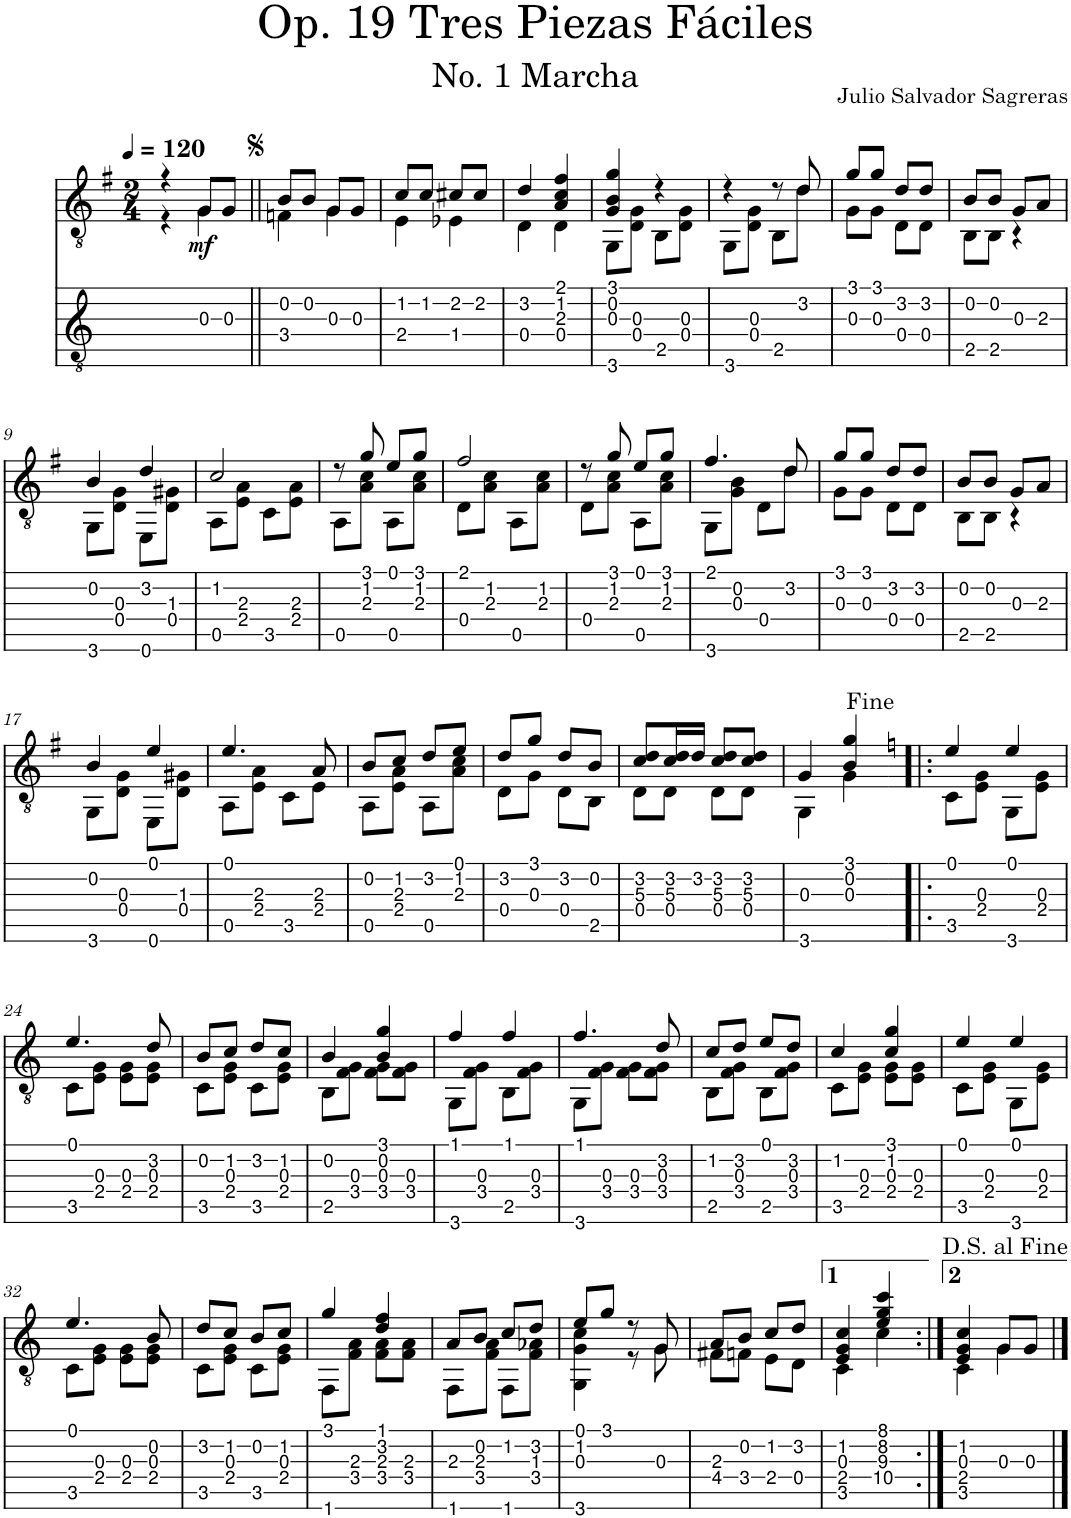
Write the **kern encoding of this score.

**kern	**kern	**dynam
*part1	*part1	*part1
*staff2	*staff1	*staff1/2
*I"Classical Guitar	*	*
*I'Guit.	*	*
*stria6	*	*
*clefGv2	*clefGv2	*
*k[f#]	*k[f#]	*
*G:	*G:	*
*M2/4	*M2/4	*
*MM120	*MM120	*
=1	=1	=1
*^	*^	*
4r	4r	4r	4r	.
!	!	!	!	!LO:DY:b
4G	8GL	4G\	8G/L	mf
.	8GJ	.	8G/J	.
=2||	=2||	=2||	=2||	=2||
8BL	4Fn	8B/L	4Fn\	.
8BJ	.	8B/J	.	.
8GL	4G	8G/L	4G\	.
8GJ	.	8G/J	.	.
=3	=3	=3	=3	=3
8cL	4E	8c/L	4E\	.
8cJ	.	8c/J	.	.
8c#XL	4E-	8c#X/L	4E-X\	.
8c#J	.	8c#/J	.	.
=4	=4	=4	=4	=4
4d	4D	4d/	4D\	.
4A 4c 4f#	4D	4A/ 4c/ 4f#/	4D\	.
=5	=5	=5	=5	=5
4G 4B 4g	8GGL	4G/ 4B/ 4g/	8GG\L	.
.	8D/ 8G/J	.	8D\ 8G\J	.
4r	8BBL	4r	8BB\L	.
.	8D/ 8G/J	.	8D\ 8G\J	.
=6	=6	=6	=6	=6
4r	8GGL	4r	8GG\L	.
.	8D/ 8G/J	.	8D\ 8G\J	.
8r	8BBL	8r	8BB\L	.
8d	8dJ	8d/	8d\J	.
=7	=7	=7	=7	=7
8gL	8GL	8g/L	8G\L	.
8gJ	8GJ	8g/J	8G\J	.
8dL	8DL	8d/L	8D\L	.
8dJ	8DJ	8d/J	8D\J	.
=8	=8	=8	=8	=8
8BL	8BBL	8B/L	8BB\L	.
8BJ	8BBJ	8B/J	8BB\J	.
8GL	4r	8G/L	4r	.
8AJ	.	8A/J	.	.
!!LO:LB:g=z	!!
=9	=9	=9	=9	=9
4B	8GGL	4B/	8GG\L	.
.	8D/ 8G/J	.	8D\ 8G\J	.
4d	8EEL	4d/	8EE\L	.
.	8D/ 8G#X/J	.	8D\ 8G#X\J	.
=10	=10	=10	=10	=10
2c	8AAL	2c/	8AA\L	.
.	8E/ 8A/J	.	8E\ 8A\J	.
.	8CL	.	8C\L	.
.	8E/ 8A/J	.	8E\ 8A\J	.
=11	=11	=11	=11	=11
8r	8AAL	8r	8AA\L	.
8g	8A/ 8c/J	8g/	8A\ 8c\J	.
8eL	8AAL	8e/L	8AA\L	.
8gJ	8A/ 8c/J	8g/J	8A\ 8c\J	.
=12	=12	=12	=12	=12
2f#	8DL	2f#/	8D\L	.
.	8A/ 8c/J	.	8A\ 8c\J	.
.	8AAL	.	8AA\L	.
.	8A/ 8c/J	.	8A\ 8c\J	.
=13	=13	=13	=13	=13
8r	8DL	8r	8D\L	.
8g	8A/ 8c/J	8g/	8A\ 8c\J	.
8eL	8AAL	8e/L	8AA\L	.
8gJ	8A/ 8c/J	8g/J	8A\ 8c\J	.
=14	=14	=14	=14	=14
4.f#	8GGL	4.f#/	8GG\L	.
.	8G/ 8B/J	.	8G\ 8B\J	.
.	8DL	.	8D\L	.
8d	8dJ	8d/	8d\J	.
=15	=15	=15	=15	=15
8gL	8GL	8g/L	8G\L	.
8gJ	8GJ	8g/J	8G\J	.
8dL	8DL	8d/L	8D\L	.
8dJ	8DJ	8d/J	8D\J	.
=16	=16	=16	=16	=16
8BL	8BBL	8B/L	8BB\L	.
8BJ	8BBJ	8B/J	8BB\J	.
8GL	4r	8G/L	4r	.
8AJ	.	8A/J	.	.
!!LO:LB:g=z	!!
=17	=17	=17	=17	=17
4B	8GGL	4B/	8GG\L	.
.	8D/ 8G/J	.	8D\ 8G\J	.
4e	8EEL	4e/	8EE\L	.
.	8D/ 8G#X/J	.	8D\ 8G#X\J	.
=18	=18	=18	=18	=18
4.e	8AAL	4.e/	8AA\L	.
.	8E/ 8A/J	.	8E\ 8A\J	.
.	8CL	.	8C\L	.
8A	8EJ	8A/	8E\J	.
=19	=19	=19	=19	=19
8BL	8AAL	8B/L	8AA\L	.
8cJ	8E/ 8A/J	8c/J	8E\ 8A\J	.
8dL	8AAL	8d/L	8AA\L	.
8eJ	8A/ 8c/J	8e/J	8A\ 8c\J	.
=20	=20	=20	=20	=20
8dL	8DL	8d/L	8D\L	.
8gJ	8GJ	8g/J	8G\J	.
8dL	8DL	8d/L	8D\L	.
8BJ	8BBJ	8B/J	8BB\J	.
=21	=21	=21	=21	=21
8c\ 8d\L	8DL	8c/ 8d/L	8D\L	.
16c\ 16d\L	8DJ	16c/ 16d/L	8D\J	.
16dJJ	.	16d/JJ	.	.
8c\ 8d\L	8DL	8c/ 8d/L	8D\L	.
8c\ 8d\J	8DJ	8c/ 8d/J	8D\J	.
=22	=22	=22	=22	=22
4G	4GG	4G/	4GG\	.
4B 4g	4G	4B/ 4g/	4G\	.
=23!|:	=23!|:	=23!|:	=23!|:	=23!|:
*k[]	*	*k[]	*	*
*C:	*	*C:	*	*
4e	8CL	4e/	8C\L	.
.	8E/ 8G/J	.	8E\ 8G\J	.
4e	8GGL	4e/	8GG\L	.
.	8E/ 8G/J	.	8E\ 8G\J	.
!!LO:LB:g=z	!!
=24	=24	=24	=24	=24
4.e	8CL	4.e/	8C\L	.
.	8E/ 8G/J	.	8E\ 8G\J	.
.	8E/ 8G/L	.	8E\ 8G\L	.
8d	8E/ 8G/J	8d/	8E\ 8G\J	.
=25	=25	=25	=25	=25
8BL	8CL	8B/L	8C\L	.
8cJ	8E/ 8G/J	8c/J	8E\ 8G\J	.
8dL	8CL	8d/L	8C\L	.
8cJ	8E/ 8G/J	8c/J	8E\ 8G\J	.
=26	=26	=26	=26	=26
4B	8BBL	4B/	8BB\L	.
.	8F/ 8G/J	.	8F\ 8G\J	.
4B 4g	8F/ 8G/L	4B/ 4g/	8F\ 8G\L	.
.	8F/ 8G/J	.	8F\ 8G\J	.
=27	=27	=27	=27	=27
4f	8GGL	4f/	8GG\L	.
.	8F/ 8G/J	.	8F\ 8G\J	.
4f	8BBL	4f/	8BB\L	.
.	8F/ 8G/J	.	8F\ 8G\J	.
=28	=28	=28	=28	=28
4.f	8GGL	4.f/	8GG\L	.
.	8F/ 8G/J	.	8F\ 8G\J	.
.	8F/ 8G/L	.	8F\ 8G\L	.
8d	8F/ 8G/J	8d/	8F\ 8G\J	.
=29	=29	=29	=29	=29
8cL	8BBL	8c/L	8BB\L	.
8dJ	8F/ 8G/J	8d/J	8F\ 8G\J	.
8eL	8BBL	8e/L	8BB\L	.
8dJ	8F/ 8G/J	8d/J	8F\ 8G\J	.
=30	=30	=30	=30	=30
4c	8CL	4c/	8C\L	.
.	8E/ 8G/J	.	8E\ 8G\J	.
4c 4g	8E/ 8G/L	4c/ 4g/	8E\ 8G\L	.
.	8E/ 8G/J	.	8E\ 8G\J	.
=31	=31	=31	=31	=31
4e	8CL	4e/	8C\L	.
.	8E/ 8G/J	.	8E\ 8G\J	.
4e	8GGL	4e/	8GG\L	.
.	8E/ 8G/J	.	8E\ 8G\J	.
!!LO:LB:g=z	!!
=32	=32	=32	=32	=32
4.e	8CL	4.e/	8C\L	.
.	8E/ 8G/J	.	8E\ 8G\J	.
.	8E/ 8G/L	.	8E\ 8G\L	.
8B	8E/ 8G/J	8B/	8E\ 8G\J	.
=33	=33	=33	=33	=33
8dL	8CL	8d/L	8C\L	.
8cJ	8E/ 8G/J	8c/J	8E\ 8G\J	.
8BL	8CL	8B/L	8C\L	.
8cJ	8E/ 8G/J	8c/J	8E\ 8G\J	.
=34	=34	=34	=34	=34
4g	8FFL	4g/	8FF\L	.
.	8F/ 8A/J	.	8F\ 8A\J	.
4d 4f	8F/ 8A/L	4d/ 4f/	8F\ 8A\L	.
.	8F/ 8A/J	.	8F\ 8A\J	.
=35	=35	=35	=35	=35
8AL	8FFL	8A/L	8FF\L	.
8BJ	8F/ 8A/J	8B/J	8F\ 8A\J	.
8cL	8FFL	8c/L	8FF\L	.
8dJ	8F/ 8A-/J	8d/J	8F\ 8A-X\J	.
=36	=36	=36	=36	=36
8eL	4GG 4G 4c	8e/L	4GG\ 4G\ 4c\	.
8gJ	.	8g/J	.	.
8r	8r	8r	8r	.
8G	8G	8G/	8G\	.
=37	=37	=37	=37	=37
8AL	8F#XL	8A/L	8F#X\L	.
8BJ	8FnJ	8B/J	8Fn\J	.
8cL	8EL	8c/L	8E\L	.
8dJ	8DJ	8d/J	8D\J	.
=38	=38	=38	=38	=38
4E 4G 4c	4C	4E/ 4G/ 4c/	4C\	.
4e 4g 4cc	4c	4e/ 4g/ 4cc/	4c\	.
=39:|!	=39:|!	=39:|!	=39:|!	=39:|!
4E 4G 4c	4C	4E/ 4G/ 4c/	4C\	.
8GL	4G	8G/L	4G\	.
8GJ	.	8G/J	.	.
*v	*v	*	*	*
*	*v	*v	*
==	==	==
*-	*-	*-
